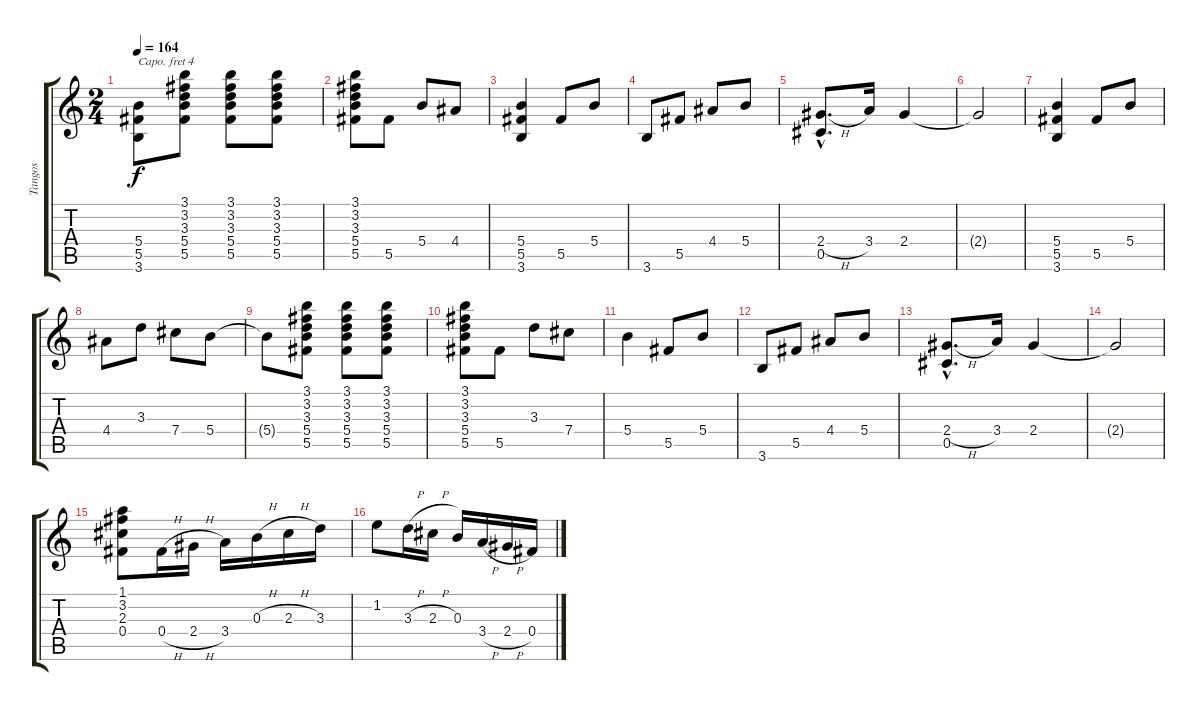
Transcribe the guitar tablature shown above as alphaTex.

\track ("Tangos" "Tangos") {instrument acousticguitarnylon}
\staff {score tabs}
\capo 4
\tuning (E4 B3 G3 D3 A2 E2) {hide}
\ts (2 4)
\tempo 164
\clef g2
\ks c
(5.4{t} 5.5{t} 3.6{t}).8{dy f} (3.1 3.2 3.3 5.4 5.5).8 (3.1 3.2 3.3 5.4 5.5).8 (3.1 3.2 3.3 5.4 5.5).8 |
(3.1 3.2 3.3 5.4 5.5).8 5.5.8 5.4.8 4.4.8 |
(5.4 5.5 3.6).4 5.5.8 5.4.8 |
3.6.8 5.5.8 4.4.8 5.4.8 |
(2.4{h hac} 0.5{hac}).8{d} 3.4.16 2.4.4 |
2.4{t}.2 |
(5.4 5.5 3.6).4 5.5.8 5.4.8 |
4.4.8 3.3.8 7.4.8 5.4.8 |
5.4{t}.8 (3.1 3.2 3.3 5.4 5.5).8 (3.1 3.2 3.3 5.4 5.5).8 (3.1 3.2 3.3 5.4 5.5).8 |
(3.1 3.2 3.3 5.4 5.5).8 5.5.8 3.3.8 7.4.8 |
5.4.4 5.5.8 5.4.8 |
3.6.8 5.5.8 4.4.8 5.4.8 |
(2.4{h hac} 0.5{hac}).8{d} 3.4.16 2.4.4 |
2.4{t}.2 |
(1.1 3.2 2.3 0.4).8 0.4{h}.16 2.4{h}.16 3.4.16 0.3{h}.16 2.3{h}.16 3.3.16 |
1.2.8 3.3{h}.16 2.3{h}.16 0.3.16 3.4{h}.16 2.4{h}.16 0.4.16
